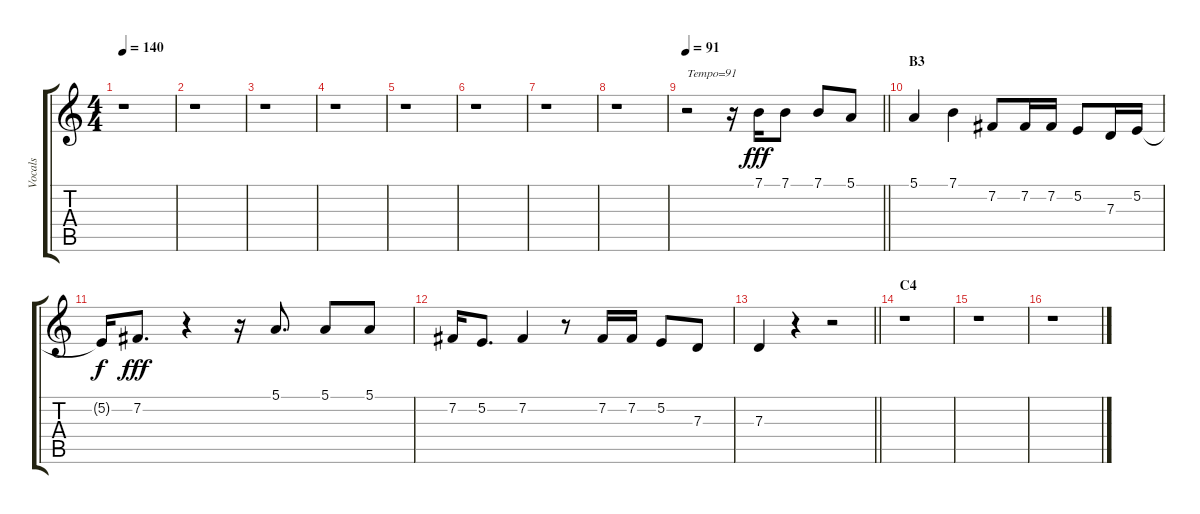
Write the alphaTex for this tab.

\track ("Vocals" "Vocals") {instrument lead6voice}
\staff {score tabs}
\tuning (E4 B3 G3 D3 A2 E2) {hide}
\ts (4 4)
\tempo 140
\clef g2
\ks c
r.1{dy fff} |
r.1 |
r.1 |
r.1 |
r.1 |
r.1 |
r.1 |
r.1 |
\tempo 91
\barLineRight lightlight
r.2{txt "Tempo=91"} r.16 7.1.16 7.1.8 7.1.8 5.1.8 |
\section ("" "B3")
5.1.4 7.1.4 7.2.8 7.2.16 7.2.16 5.2.8 7.3.16 5.2.16 |
5.2{t}.16{dy f} 7.2.8{d dy fff} r.4 r.16 5.1.8{d} 5.1.8 5.1.8 |
7.2.16 5.2.8{d} 7.2.4 r.8 7.2.16 7.2.16 5.2.8 7.3.8 |
\barLineRight lightlight
7.3.4 r.4 r.2 |
\section ("" "C4")
r.1 |
r.1 |
r.1
